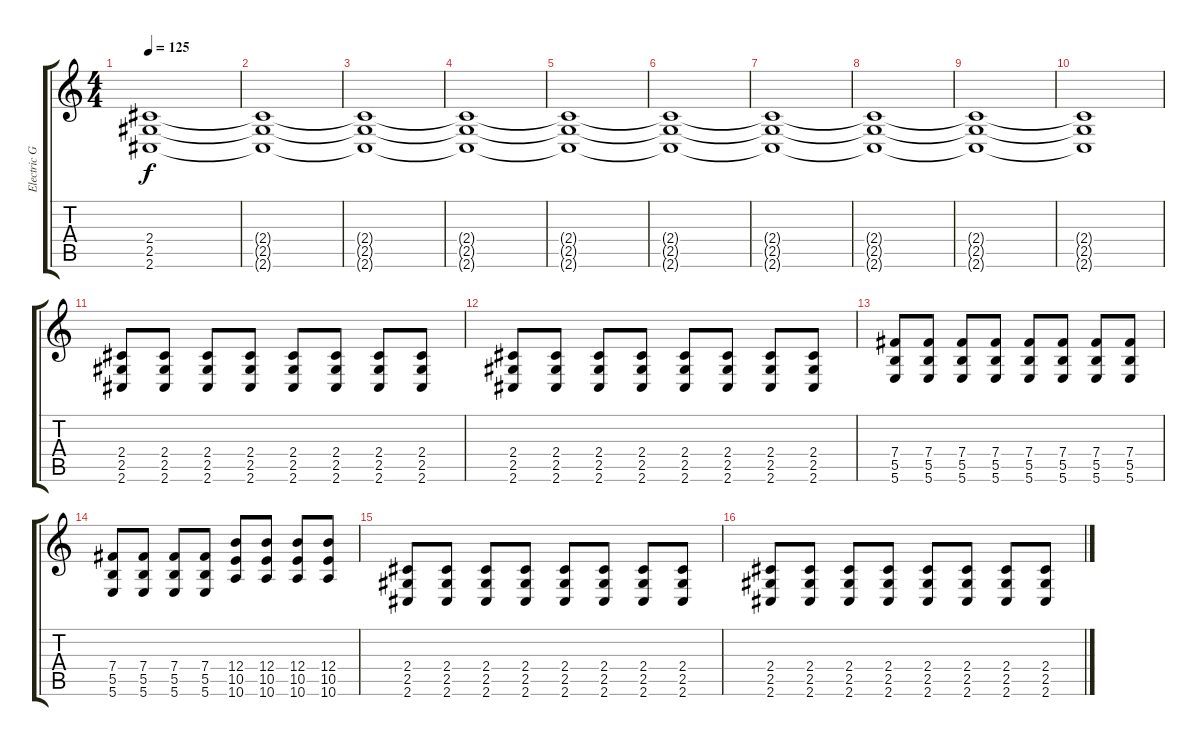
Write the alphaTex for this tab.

\track ("Electric Guitar 1" "Electric G") {instrument distortionguitar}
\staff {score tabs}
\tuning (Db4 Ab3 E3 B2 Gb2 B1) {hide}
\ts (4 4)
\tempo 125
\clef g2
\ks c
(2.4{t} 2.5{t} 2.6{t}).1{dy f} |
(2.4{t} 2.5{t} 2.6{t}).1 |
(2.4{t} 2.5{t} 2.6{t}).1 |
(2.4{t} 2.5{t} 2.6{t}).1 |
(2.4{t} 2.5{t} 2.6{t}).1 |
(2.4{t} 2.5{t} 2.6{t}).1 |
(2.4{t} 2.5{t} 2.6{t}).1 |
(2.4{t} 2.5{t} 2.6{t}).1 |
(2.4{t} 2.5{t} 2.6{t}).1 |
(2.4{t} 2.5{t} 2.6{t}).1 |
(2.4 2.5 2.6).8 (2.4 2.5 2.6).8 (2.4 2.5 2.6).8 (2.4 2.5 2.6).8 (2.4 2.5 2.6).8 (2.4 2.5 2.6).8 (2.4 2.5 2.6).8 (2.4 2.5 2.6).8 |
(2.4 2.5 2.6).8 (2.4 2.5 2.6).8 (2.4 2.5 2.6).8 (2.4 2.5 2.6).8 (2.4 2.5 2.6).8 (2.4 2.5 2.6).8 (2.4 2.5 2.6).8 (2.4 2.5 2.6).8 |
(7.4 5.5 5.6).8 (7.4 5.5 5.6).8 (7.4 5.5 5.6).8 (7.4 5.5 5.6).8 (7.4 5.5 5.6).8 (7.4 5.5 5.6).8 (7.4 5.5 5.6).8 (7.4 5.5 5.6).8 |
(7.4 5.5 5.6).8 (7.4 5.5 5.6).8 (7.4 5.5 5.6).8 (7.4 5.5 5.6).8 (12.4 10.5 10.6).8 (12.4 10.5 10.6).8 (12.4 10.5 10.6).8 (12.4 10.5 10.6).8 |
(2.4 2.5 2.6).8 (2.4 2.5 2.6).8 (2.4 2.5 2.6).8 (2.4 2.5 2.6).8 (2.4 2.5 2.6).8 (2.4 2.5 2.6).8 (2.4 2.5 2.6).8 (2.4 2.5 2.6).8 |
(2.4 2.5 2.6).8 (2.4 2.5 2.6).8 (2.4 2.5 2.6).8 (2.4 2.5 2.6).8 (2.4 2.5 2.6).8 (2.4 2.5 2.6).8 (2.4 2.5 2.6).8 (2.4 2.5 2.6).8
